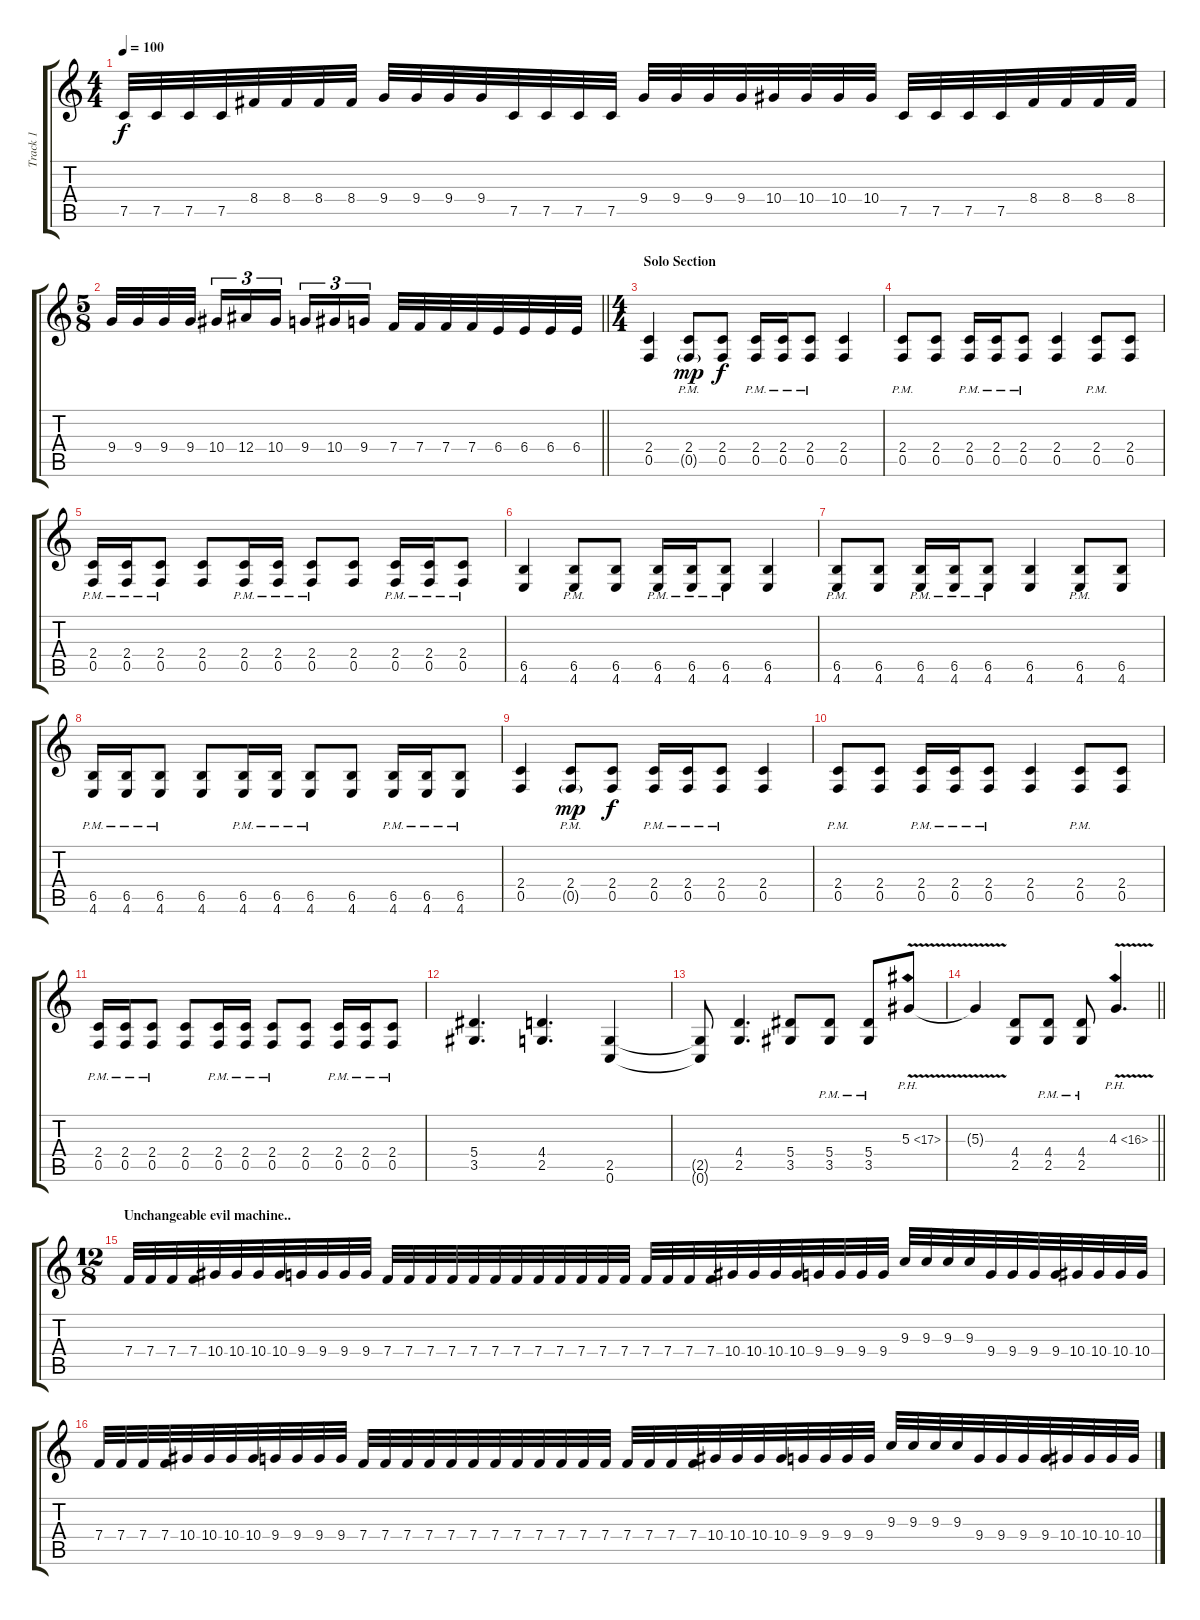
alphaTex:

\track ("Track 1" "Track 1") {instrument overdrivenguitar}
\staff {score tabs}
\tuning (C4 G3 Eb3 Bb2 F2 C2) {hide}
\ts (4 4)
\tempo 100
\clef g2
\ks c
7.5.32{dy f} 7.5.32 7.5.32 7.5.32 8.4.32 8.4.32 8.4.32 8.4.32 9.4.32 9.4.32 9.4.32 9.4.32 7.5.32 7.5.32 7.5.32 7.5.32 9.4.32 9.4.32 9.4.32 9.4.32 10.4.32 10.4.32 10.4.32 10.4.32 7.5.32 7.5.32 7.5.32 7.5.32 8.4.32 8.4.32 8.4.32 8.4.32 |
\ts (5 8)
\barLineRight lightlight
9.4.32 9.4.32 9.4.32 9.4.32 10.4.16{tu (3 2)} 12.4.16{tu (3 2)} 10.4.16{tu (3 2)} 9.4.16{tu (3 2)} 10.4.16{tu (3 2)} 9.4.16{tu (3 2)} 7.4.32 7.4.32 7.4.32 7.4.32 6.4.32 6.4.32 6.4.32 6.4.32 |
\ts (4 4)
\section ("" "Solo Section")
(2.4 0.5).4 (2.4{pm} 0.5{g pm}).8{dy mp} (2.4 0.5).8{dy f} (2.4{pm} 0.5{pm}).16 (2.4{pm} 0.5{pm}).16 (2.4{pm} 0.5{pm}).8 (2.4 0.5).4 |
(2.4{pm} 0.5{pm}).8 (2.4 0.5).8 (2.4{pm} 0.5{pm}).16 (2.4{pm} 0.5{pm}).16 (2.4{pm} 0.5{pm}).8 (2.4 0.5).4 (2.4{pm} 0.5{pm}).8 (2.4 0.5).8 |
(2.4{pm} 0.5{pm}).16 (2.4{pm} 0.5{pm}).16 (2.4{pm} 0.5{pm}).8 (2.4 0.5).8 (2.4{pm} 0.5{pm}).16 (2.4{pm} 0.5{pm}).16 (2.4{pm} 0.5{pm}).8 (2.4 0.5).8 (2.4{pm} 0.5{pm}).16 (2.4{pm} 0.5{pm}).16 (2.4{pm} 0.5{pm}).8 |
(6.5 4.6).4 (6.5{pm} 4.6{pm}).8 (6.5 4.6).8 (6.5{pm} 4.6{pm}).16 (6.5{pm} 4.6{pm}).16 (6.5{pm} 4.6{pm}).8 (6.5 4.6).4 |
(6.5{pm} 4.6{pm}).8 (6.5 4.6).8 (6.5{pm} 4.6{pm}).16 (6.5{pm} 4.6{pm}).16 (6.5{pm} 4.6{pm}).8 (6.5 4.6).4 (6.5{pm} 4.6{pm}).8 (6.5 4.6).8 |
(6.5{pm} 4.6{pm}).16 (6.5{pm} 4.6{pm}).16 (6.5{pm} 4.6{pm}).8 (6.5 4.6).8 (6.5{pm} 4.6{pm}).16 (6.5{pm} 4.6{pm}).16 (6.5{pm} 4.6{pm}).8 (6.5 4.6).8 (6.5{pm} 4.6{pm}).16 (6.5{pm} 4.6{pm}).16 (6.5{pm} 4.6{pm}).8 |
(2.4 0.5).4 (2.4{pm} 0.5{g pm}).8{dy mp} (2.4 0.5).8{dy f} (2.4{pm} 0.5{pm}).16 (2.4{pm} 0.5{pm}).16 (2.4{pm} 0.5{pm}).8 (2.4 0.5).4 |
(2.4{pm} 0.5{pm}).8 (2.4 0.5).8 (2.4{pm} 0.5{pm}).16 (2.4{pm} 0.5{pm}).16 (2.4{pm} 0.5{pm}).8 (2.4 0.5).4 (2.4{pm} 0.5{pm}).8 (2.4 0.5).8 |
(2.4{pm} 0.5{pm}).16 (2.4{pm} 0.5{pm}).16 (2.4{pm} 0.5{pm}).8 (2.4 0.5).8 (2.4{pm} 0.5{pm}).16 (2.4{pm} 0.5{pm}).16 (2.4{pm} 0.5{pm}).8 (2.4 0.5).8 (2.4{pm} 0.5{pm}).16 (2.4{pm} 0.5{pm}).16 (2.4{pm} 0.5{pm}).8 |
(5.4 3.5).4{d} (4.4 2.5).4{d} (2.5 0.6).4 |
(2.5{t} 0.6{t}).8 (4.4 2.5).4{d} (5.4 3.5).8 (5.4{pm} 3.5{pm}).8 (5.4{pm} 3.5{pm}).8 5.3{ph 12 v}.8 |
\barLineRight lightlight
5.3{t}.4 (4.4 2.5).8 (4.4{pm} 2.5{pm}).8 (4.4{pm} 2.5{pm}).8 4.3{ph 12 v}.4{d} |
\ts (12 8)
\section ("" "Unchangeable evil machine..")
7.4.32 7.4.32 7.4.32 7.4.32 10.4.32 10.4.32 10.4.32 10.4.32 9.4.32 9.4.32 9.4.32 9.4.32 7.4.32 7.4.32 7.4.32 7.4.32 7.4.32 7.4.32 7.4.32 7.4.32 7.4.32 7.4.32 7.4.32 7.4.32 7.4.32 7.4.32 7.4.32 7.4.32 10.4.32 10.4.32 10.4.32 10.4.32 9.4.32 9.4.32 9.4.32 9.4.32 9.3.32 9.3.32 9.3.32 9.3.32 9.4.32 9.4.32 9.4.32 9.4.32 10.4.32 10.4.32 10.4.32 10.4.32 |
7.4.32 7.4.32 7.4.32 7.4.32 10.4.32 10.4.32 10.4.32 10.4.32 9.4.32 9.4.32 9.4.32 9.4.32 7.4.32 7.4.32 7.4.32 7.4.32 7.4.32 7.4.32 7.4.32 7.4.32 7.4.32 7.4.32 7.4.32 7.4.32 7.4.32 7.4.32 7.4.32 7.4.32 10.4.32 10.4.32 10.4.32 10.4.32 9.4.32 9.4.32 9.4.32 9.4.32 9.3.32 9.3.32 9.3.32 9.3.32 9.4.32 9.4.32 9.4.32 9.4.32 10.4.32 10.4.32 10.4.32 10.4.32
